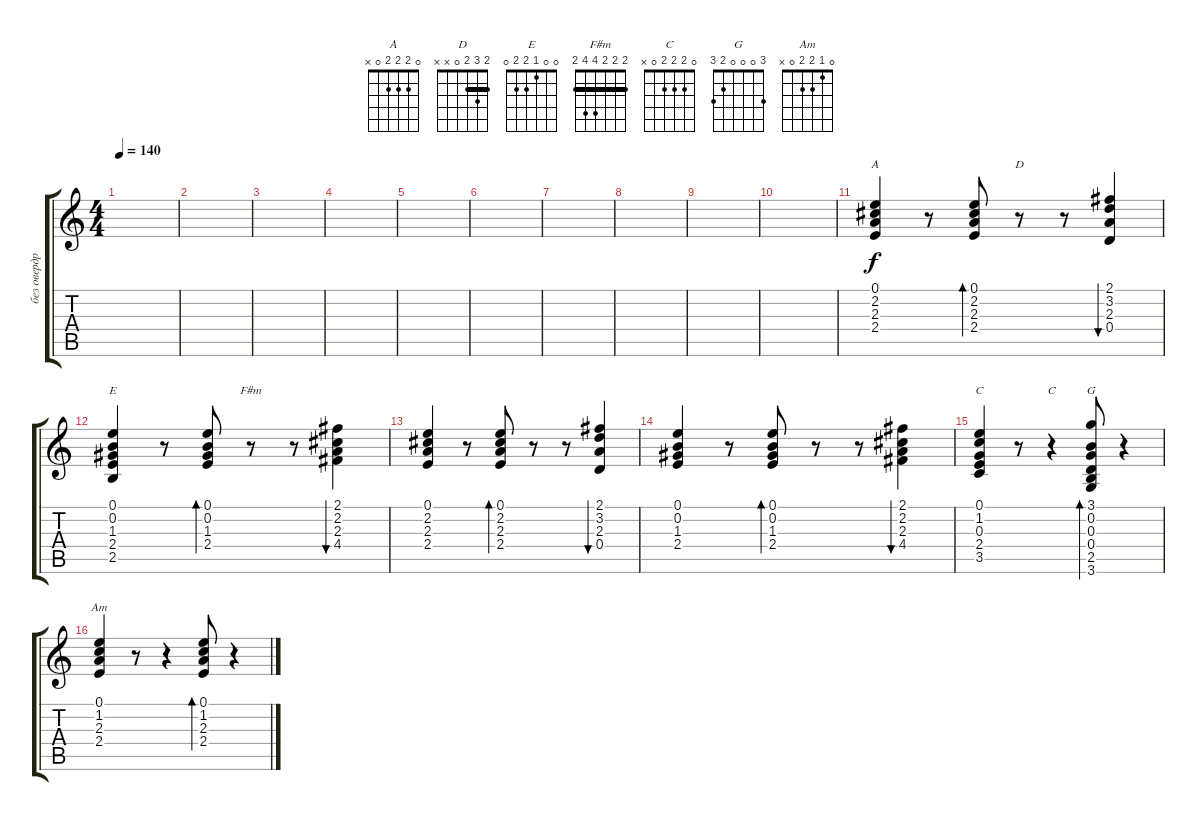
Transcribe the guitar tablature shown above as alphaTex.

\track ("без овердрайва соло" "без овердр") {instrument electricguitarclean}
\staff {score tabs}
\tuning (E4 B3 G3 D3 A2 E2) {hide}
\chord ("A" 0 2 2 2 0 x)
\chord ("D" 2 3 2 0 x x) {barre 2}
\chord ("E" 0 0 1 2 2 0)
\chord ("F#m" 2 2 2 4 4 2) {barre 2}
\chord ("C" 0 1 0 2 3 x)
\chord ("C" 0 2 2 2 0 x)
\chord ("G" 3 0 0 0 2 3)
\chord ("Am" 0 1 2 2 0 x)
\ts (4 4)
\tempo 140
\clef g2
\ks c
|
|
|
|
|
|
|
|
|
|
(0.1 2.2 2.3 2.4).4{ch "A"} r.8 (0.1 2.2 2.3 2.4).8{bd 60} r.8{ch "D"} r.8 (2.1 3.2 2.3 0.4).4{bu 60} |
(0.1 0.2 1.3 2.4 2.5).4{ch "E"} r.8 (0.1 0.2 1.3 2.4).8{bd 60} r.8{ch "F#m"} r.8 (2.1 2.2 2.3 4.4).4{bu 60} |
(0.1 2.2 2.3 2.4).4 r.8 (0.1 2.2 2.3 2.4).8{bd 60} r.8 r.8 (2.1 3.2 2.3 0.4).4{bu 60} |
(0.1 0.2 1.3 2.4).4 r.8 (0.1 0.2 1.3 2.4).8{bd 60} r.8 r.8 (2.1 2.2 2.3 4.4).4{bu 60} |
(0.1 1.2 0.3 2.4 3.5).4{ch "C"} r.8 r.4{ch "C"} (3.1 0.2 0.3 0.4 2.5 3.6).8{bd 60 ch "G"} r.4 |
(0.1 1.2 2.3 2.4).4{ch "Am"} r.8 r.4 (0.1 1.2 2.3 2.4).8{bd 60} r.4
